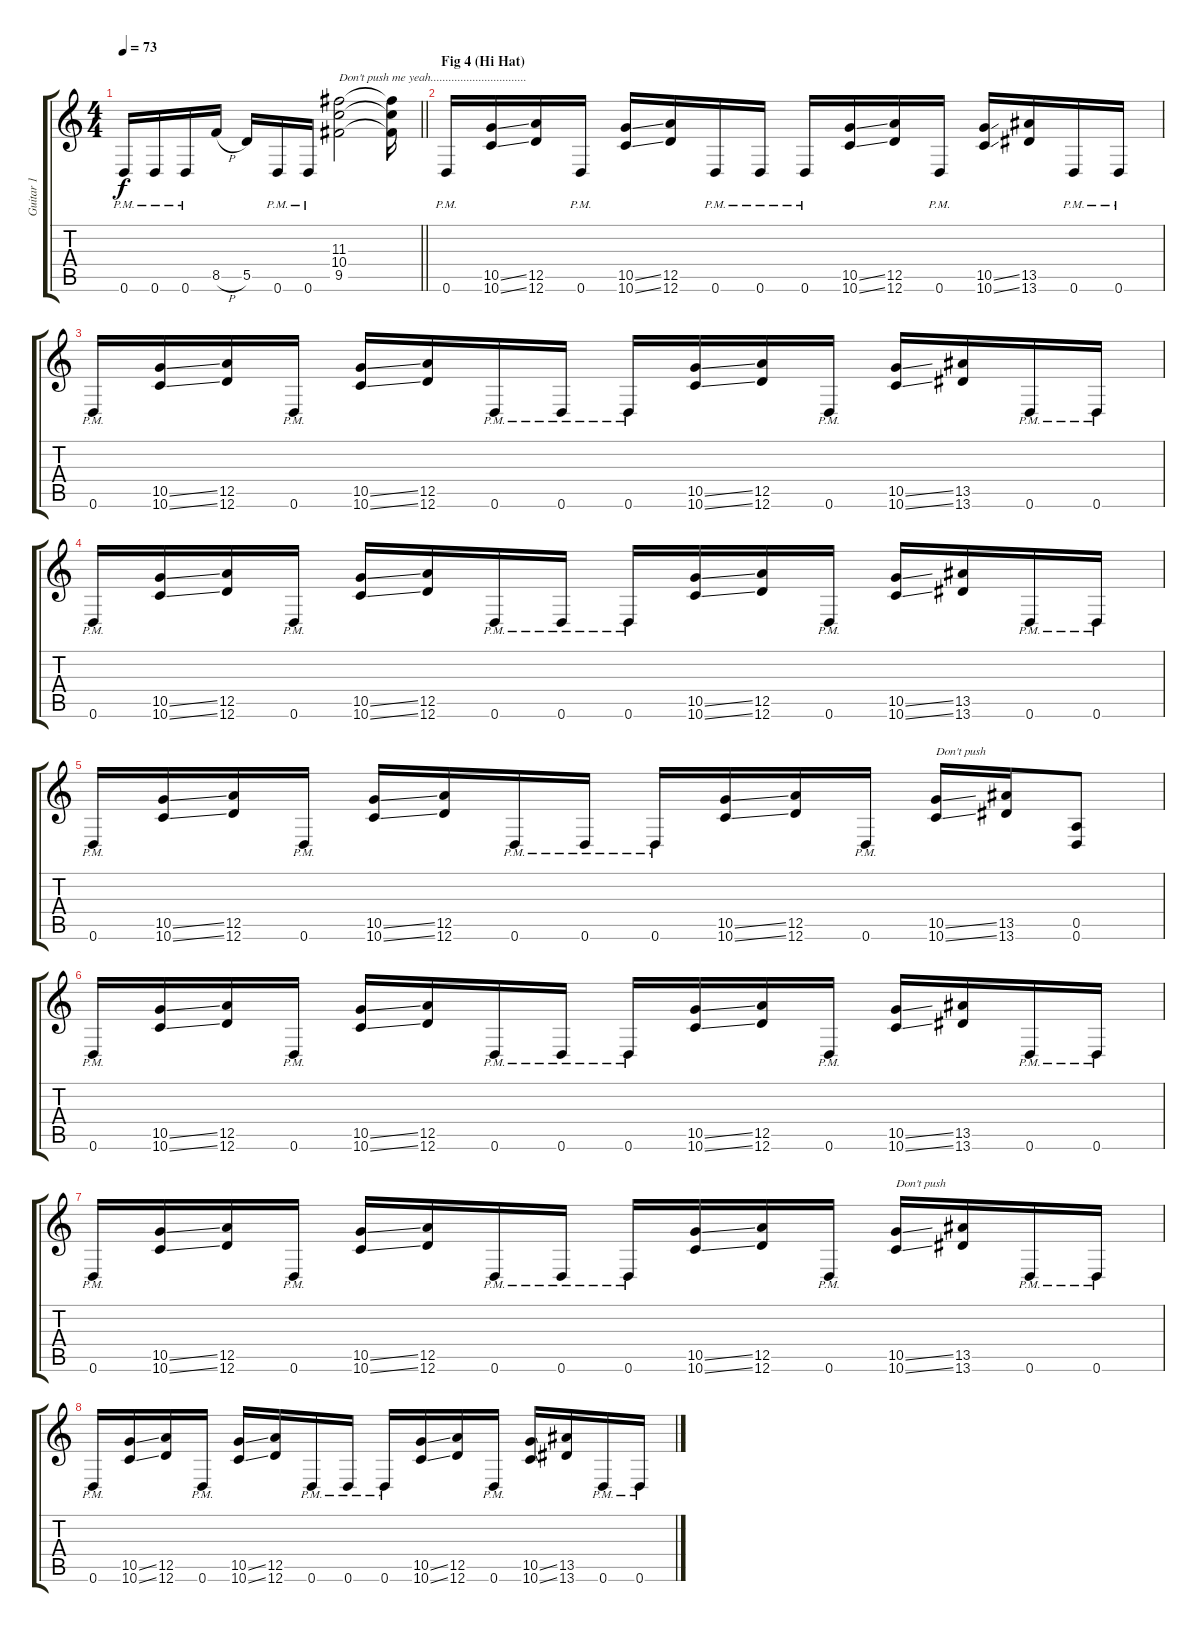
\track ("Guitar 1" "Guitar 1") {instrument distortionguitar}
\staff {score tabs}
\tuning (E4 B3 G3 D3 A2 D2) {hide}
\ts (4 4)
\tempo 73
\clef g2
\barLineRight lightlight
\ks c
0.6{pm}.16{dy f} 0.6{pm}.16 0.6{pm}.16 8.5{h}.16 5.5.16 0.6{pm}.16 0.6{pm}.16 (11.3 10.4 9.5).2{txt "Don't push me yeah................................"} (11.3{t} 10.4{t} 9.5{t}).16 |
\section ("" "Fig 4 (Hi Hat)")
0.6{pm}.16 (10.5{ss} 10.6{ss}).16 (12.5 12.6).16 0.6{pm}.16 (10.5{ss} 10.6{ss}).16 (12.5 12.6).16 0.6{pm}.16 0.6{pm}.16 0.6{pm}.16 (10.5{ss} 10.6{ss}).16 (12.5 12.6).16 0.6{pm}.16 (10.5{ss} 10.6{ss}).16 (13.5 13.6).16 0.6{pm}.16 0.6{pm}.16 |
0.6{pm}.16 (10.5{ss} 10.6{ss}).16 (12.5 12.6).16 0.6{pm}.16 (10.5{ss} 10.6{ss}).16 (12.5 12.6).16 0.6{pm}.16 0.6{pm}.16 0.6{pm}.16 (10.5{ss} 10.6{ss}).16 (12.5 12.6).16 0.6{pm}.16 (10.5{ss} 10.6{ss}).16 (13.5 13.6).16 0.6{pm}.16 0.6{pm}.16 |
0.6{pm}.16 (10.5{ss} 10.6{ss}).16 (12.5 12.6).16 0.6{pm}.16 (10.5{ss} 10.6{ss}).16 (12.5 12.6).16 0.6{pm}.16 0.6{pm}.16 0.6{pm}.16 (10.5{ss} 10.6{ss}).16 (12.5 12.6).16 0.6{pm}.16 (10.5{ss} 10.6{ss}).16 (13.5 13.6).16 0.6{pm}.16 0.6{pm}.16 |
0.6{pm}.16 (10.5{ss} 10.6{ss}).16 (12.5 12.6).16 0.6{pm}.16 (10.5{ss} 10.6{ss}).16 (12.5 12.6).16 0.6{pm}.16 0.6{pm}.16 0.6{pm}.16 (10.5{ss} 10.6{ss}).16 (12.5 12.6).16 0.6{pm}.16 (10.5{ss} 10.6{ss}).16{txt "Don't push"} (13.5 13.6).16 (0.5 0.6).8 |
0.6{pm}.16 (10.5{ss} 10.6{ss}).16 (12.5 12.6).16 0.6{pm}.16 (10.5{ss} 10.6{ss}).16 (12.5 12.6).16 0.6{pm}.16 0.6{pm}.16 0.6{pm}.16 (10.5{ss} 10.6{ss}).16 (12.5 12.6).16 0.6{pm}.16 (10.5{ss} 10.6{ss}).16 (13.5 13.6).16 0.6{pm}.16 0.6{pm}.16 |
0.6{pm}.16 (10.5{ss} 10.6{ss}).16 (12.5 12.6).16 0.6{pm}.16 (10.5{ss} 10.6{ss}).16 (12.5 12.6).16 0.6{pm}.16 0.6{pm}.16 0.6{pm}.16 (10.5{ss} 10.6{ss}).16 (12.5 12.6).16 0.6{pm}.16 (10.5{ss} 10.6{ss}).16{txt "Don't push"} (13.5 13.6).16 0.6{pm}.16 0.6{pm}.16 |
0.6{pm}.16 (10.5{ss} 10.6{ss}).16 (12.5 12.6).16 0.6{pm}.16 (10.5{ss} 10.6{ss}).16 (12.5 12.6).16 0.6{pm}.16 0.6{pm}.16 0.6{pm}.16 (10.5{ss} 10.6{ss}).16 (12.5 12.6).16 0.6{pm}.16 (10.5{ss} 10.6{ss}).16 (13.5 13.6).16 0.6{pm}.16 0.6{pm}.16
